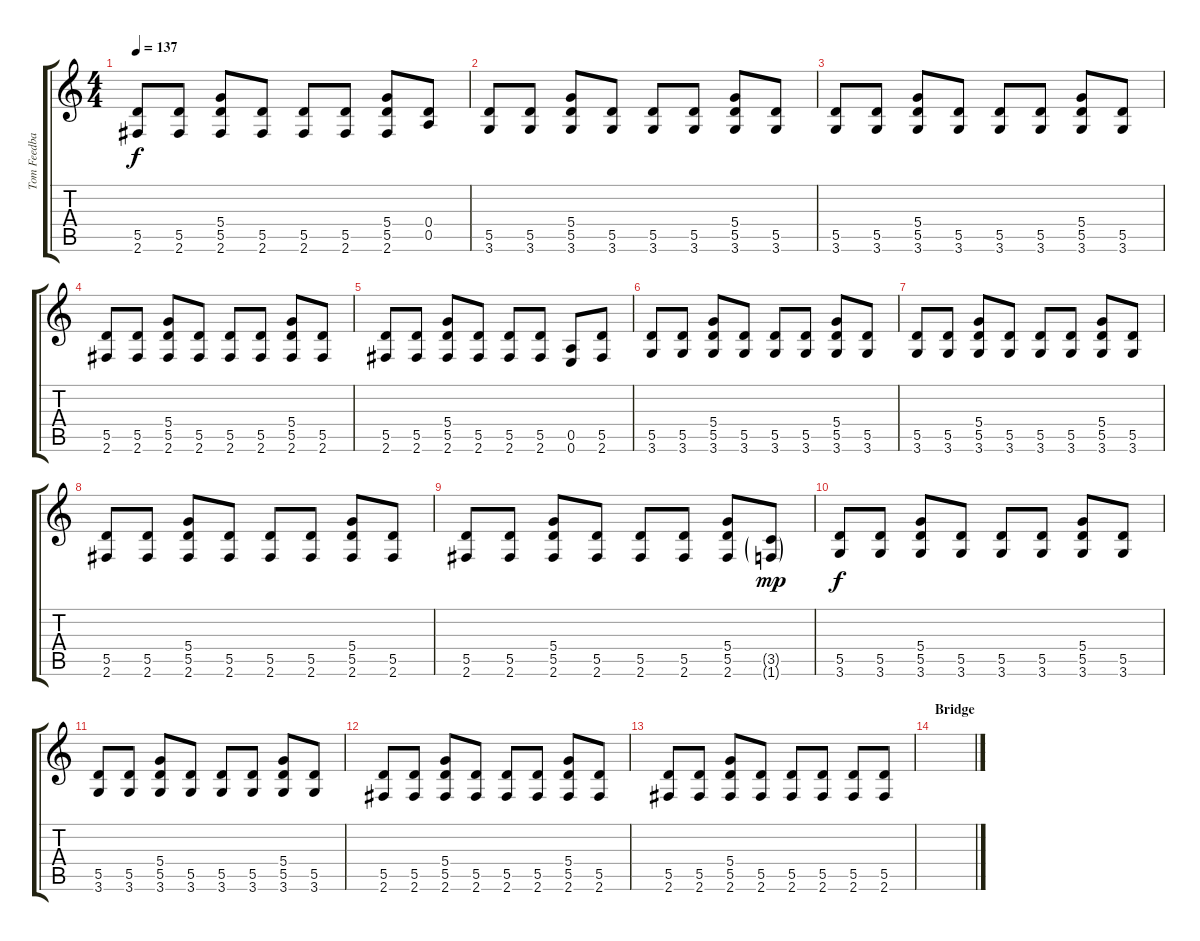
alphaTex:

\track ("Tom Feedback" "Tom Feedba") {instrument distortionguitar}
\staff {score tabs}
\tuning (E4 B3 G3 D3 A2 E2) {hide}
\ts (4 4)
\tempo 137
\clef g2
\ks c
(5.5 2.6).8{dy f} (5.5 2.6).8 (5.4 5.5 2.6).8 (5.5 2.6).8 (5.5 2.6).8 (5.5 2.6).8 (5.4 5.5 2.6).8 (0.4 0.5).8 |
(5.5 3.6).8{instrument distortionguitar} (5.5 3.6).8 (5.4 5.5 3.6).8 (5.5 3.6).8 (5.5 3.6).8 (5.5 3.6).8 (5.4 5.5 3.6).8 (5.5 3.6).8 |
(5.5 3.6).8 (5.5 3.6).8 (5.4 5.5 3.6).8 (5.5 3.6).8 (5.5 3.6).8 (5.5 3.6).8 (5.4 5.5 3.6).8 (5.5 3.6).8 |
(5.5 2.6).8 (5.5 2.6).8 (5.4 5.5 2.6).8 (5.5 2.6).8 (5.5 2.6).8 (5.5 2.6).8 (5.4 5.5 2.6).8 (5.5 2.6).8 |
(5.5 2.6).8 (5.5 2.6).8 (5.4 5.5 2.6).8 (5.5 2.6).8 (5.5 2.6).8 (5.5 2.6).8 (0.5 0.6).8 (5.5 2.6).8 |
(5.5 3.6).8{instrument distortionguitar} (5.5 3.6).8 (5.4 5.5 3.6).8 (5.5 3.6).8 (5.5 3.6).8 (5.5 3.6).8 (5.4 5.5 3.6).8 (5.5 3.6).8 |
(5.5 3.6).8 (5.5 3.6).8 (5.4 5.5 3.6).8 (5.5 3.6).8 (5.5 3.6).8 (5.5 3.6).8 (5.4 5.5 3.6).8 (5.5 3.6).8 |
(5.5 2.6).8 (5.5 2.6).8 (5.4 5.5 2.6).8 (5.5 2.6).8 (5.5 2.6).8 (5.5 2.6).8 (5.4 5.5 2.6).8 (5.5 2.6).8 |
(5.5 2.6).8 (5.5 2.6).8 (5.4 5.5 2.6).8 (5.5 2.6).8 (5.5 2.6).8 (5.5 2.6).8 (5.4 5.5 2.6).8 (3.5{g} 1.6{g}).8{dy mp} |
(5.5 3.6).8{dy f instrument distortionguitar} (5.5 3.6).8 (5.4 5.5 3.6).8 (5.5 3.6).8 (5.5 3.6).8 (5.5 3.6).8 (5.4 5.5 3.6).8 (5.5 3.6).8 |
(5.5 3.6).8 (5.5 3.6).8 (5.4 5.5 3.6).8 (5.5 3.6).8 (5.5 3.6).8 (5.5 3.6).8 (5.4 5.5 3.6).8 (5.5 3.6).8 |
(5.5 2.6).8 (5.5 2.6).8 (5.4 5.5 2.6).8 (5.5 2.6).8 (5.5 2.6).8 (5.5 2.6).8 (5.4 5.5 2.6).8 (5.5 2.6).8 |
(5.5 2.6).8 (5.5 2.6).8 (5.4 5.5 2.6).8 (5.5 2.6).8 (5.5 2.6).8 (5.5 2.6).8 (5.5 2.6).8 (5.5 2.6).8{volume 0} |
\section ("" "Bridge")
